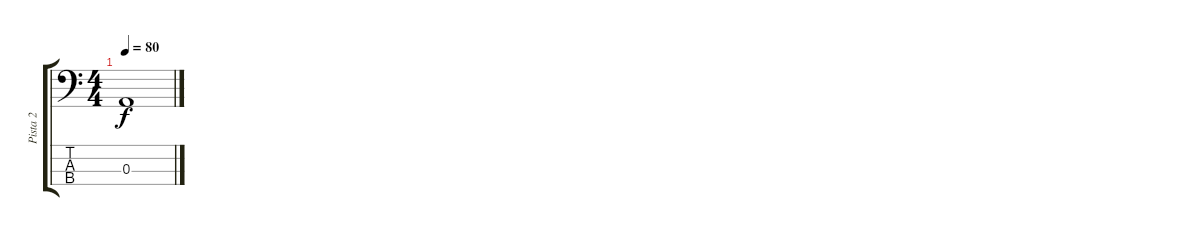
\track ("Pista 2" "Pista 2") {instrument electricbassfinger}
\staff {score tabs}
\tuning (G2 D2 A1 E1) {hide}
\ts (4 4)
\tempo 80
\clef f4
\ks c
0.3.1{dy f}
